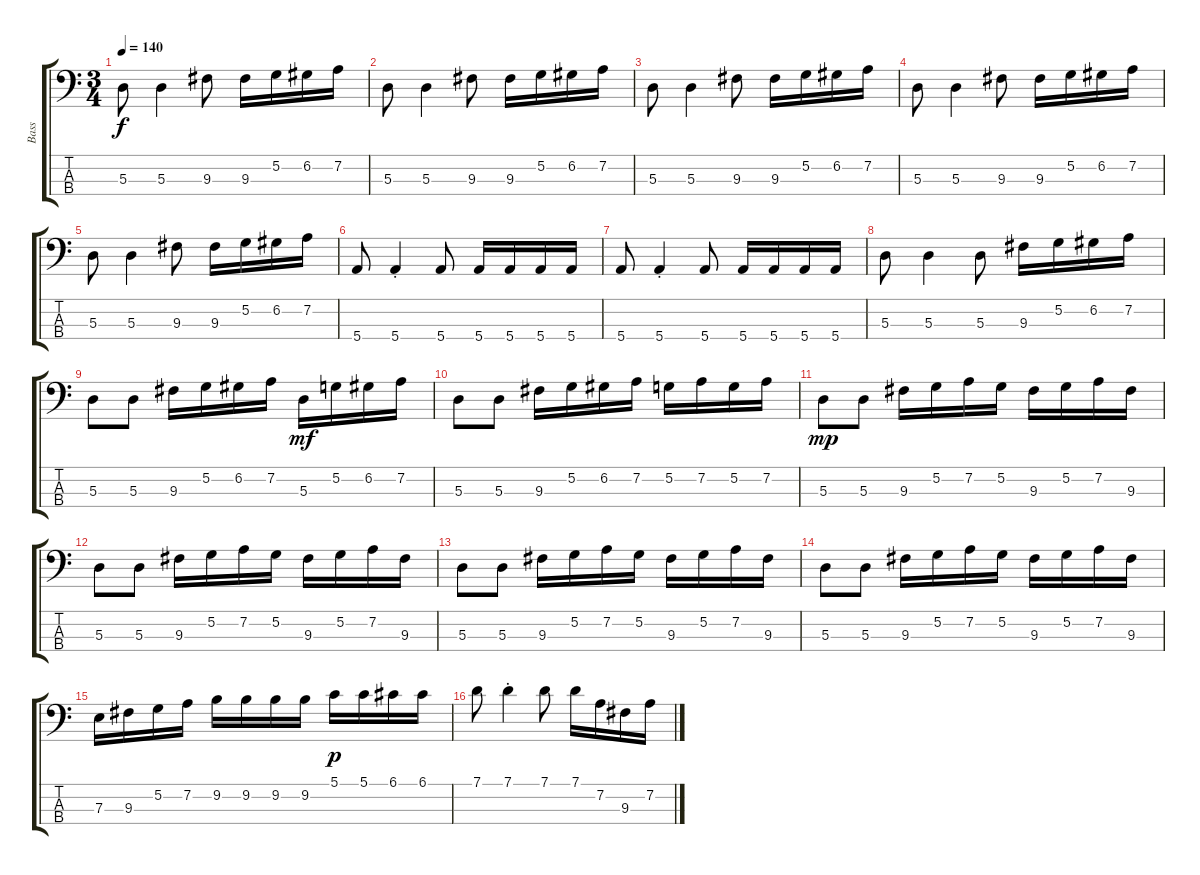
\track ("Bass" "Bass") {instrument electricbassfinger}
\staff {score tabs}
\tuning (G2 D2 A1 E1) {hide}
\ts (3 4)
\tempo 140
\clef f4
\ks c
5.3.8{dy f} 5.3.4 9.3.8 9.3.16 5.2.16 6.2.16 7.2.16 |
5.3.8 5.3.4 9.3.8 9.3.16 5.2.16 6.2.16 7.2.16 |
5.3.8 5.3.4 9.3.8 9.3.16 5.2.16 6.2.16 7.2.16 |
5.3.8 5.3.4 9.3.8 9.3.16 5.2.16 6.2.16 7.2.16 |
5.3.8 5.3.4 9.3.8 9.3.16 5.2.16 6.2.16 7.2.16 |
5.4.8 5.4{st}.4 5.4.8 5.4.16 5.4.16 5.4.16 5.4.16 |
5.4.8 5.4{st}.4 5.4.8 5.4.16 5.4.16 5.4.16 5.4.16 |
5.3.8 5.3.4 5.3.8 9.3.16 5.2.16 6.2.16 7.2.16 |
5.3.8 5.3.8 9.3.16 5.2.16 6.2.16 7.2.16 5.3.16{dy mf} 5.2.16 6.2.16 7.2.16 |
5.3.8 5.3.8 9.3.16 5.2.16 6.2.16 7.2.16 5.2.16 7.2.16 5.2.16 7.2.16 |
5.3.8{dy mp} 5.3.8 9.3.16 5.2.16 7.2.16 5.2.16 9.3.16 5.2.16 7.2.16 9.3.16 |
5.3.8 5.3.8 9.3.16 5.2.16 7.2.16 5.2.16 9.3.16 5.2.16 7.2.16 9.3.16 |
5.3.8 5.3.8 9.3.16 5.2.16 7.2.16 5.2.16 9.3.16 5.2.16 7.2.16 9.3.16 |
5.3.8 5.3.8 9.3.16 5.2.16 7.2.16 5.2.16 9.3.16 5.2.16 7.2.16 9.3.16 |
7.3.16 9.3.16 5.2.16 7.2.16 9.2.16 9.2.16 9.2.16 9.2.16 5.1.16{dy p} 5.1.16 6.1.16 6.1.16 |
7.1.8 7.1{st}.4 7.1.8 7.1.16 7.2.16 9.3.16 7.2.16
